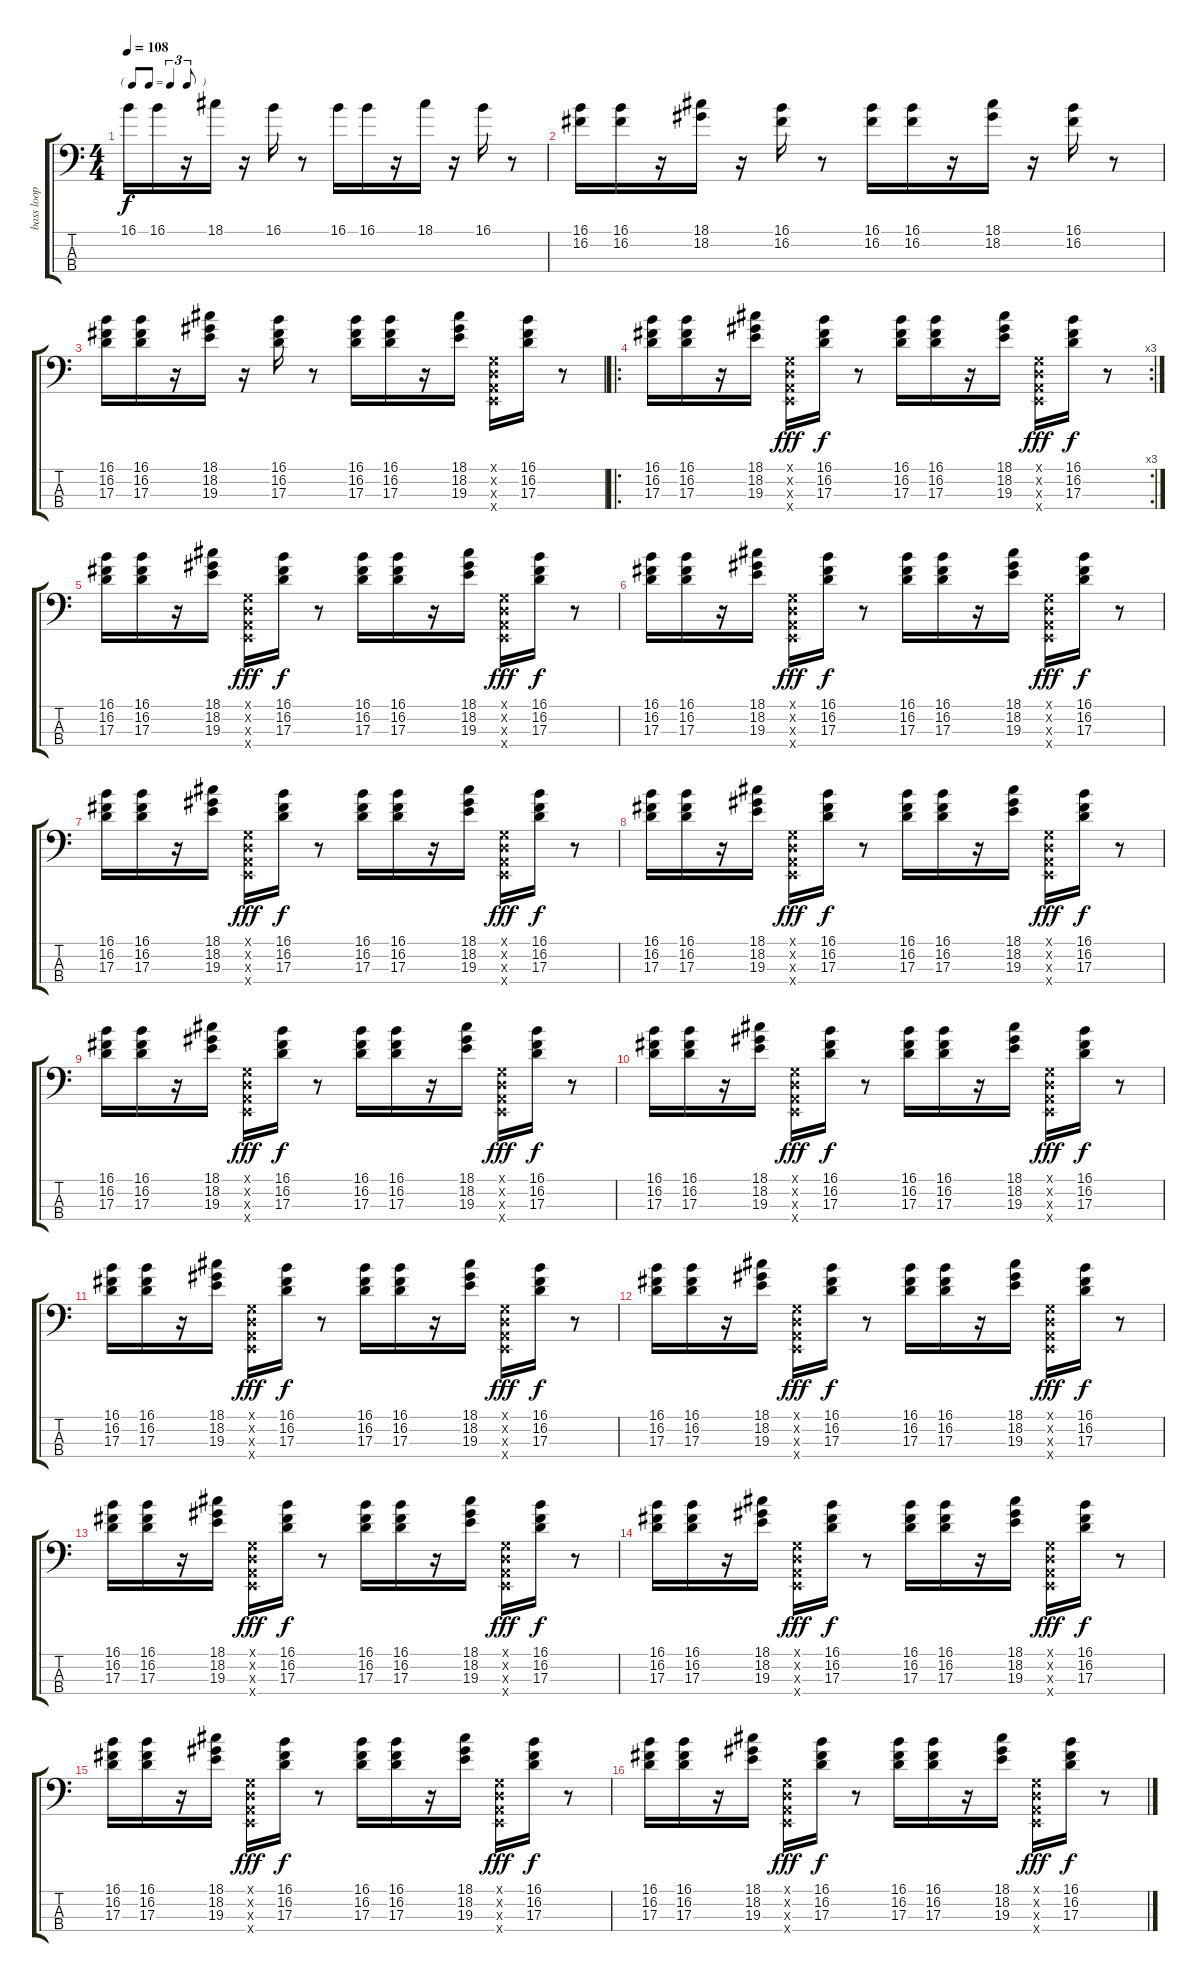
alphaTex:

\track ("bass loop" "bass loop") {instrument fretlessbass}
\staff {score tabs}
\tuning (G2 D2 A1 E1) {hide}
\ts (4 4)
\tf triplet8th
\tempo 108
\clef f4
\ks c
16.1.16{dy f} 16.1.16 r.16 18.1.16 r.16 16.1.16 r.8 16.1.16 16.1.16 r.16 18.1.16 r.16 16.1.16 r.8 |
(16.1 16.2).16 (16.1 16.2).16 r.16 (18.1 18.2).16 r.16 (16.1 16.2).16 r.8 (16.1 16.2).16 (16.1 16.2).16 r.16 (18.1 18.2).16 r.16 (16.1 16.2).16 r.8 |
(16.1 16.2 17.3).16 (16.1 16.2 17.3).16 r.16 (18.1 18.2 19.3).16 r.16 (16.1 16.2 17.3).16 r.8 (16.1 16.2 17.3).16 (16.1 16.2 17.3).16 r.16 (18.1 18.2 19.3).16 (0.1{x} 0.2{x} 0.3{x} 0.4{x}).16 (16.1 16.2 17.3).16 r.8 |
\ro
\rc 3
(16.1 16.2 17.3).16 (16.1 16.2 17.3).16 r.16 (18.1 18.2 19.3).16 (0.1{x} 0.2{x} 0.3{x} 0.4{x}).16{dy fff} (16.1 16.2 17.3).16{dy f} r.8 (16.1 16.2 17.3).16 (16.1 16.2 17.3).16 r.16 (18.1 18.2 19.3).16 (0.1{x} 0.2{x} 0.3{x} 0.4{x}).16{dy fff} (16.1 16.2 17.3).16{dy f} r.8 |
(16.1 16.2 17.3).16 (16.1 16.2 17.3).16 r.16 (18.1 18.2 19.3).16 (0.1{x} 0.2{x} 0.3{x} 0.4{x}).16{dy fff} (16.1 16.2 17.3).16{dy f} r.8 (16.1 16.2 17.3).16 (16.1 16.2 17.3).16 r.16 (18.1 18.2 19.3).16 (0.1{x} 0.2{x} 0.3{x} 0.4{x}).16{dy fff} (16.1 16.2 17.3).16{dy f} r.8 |
(16.1 16.2 17.3).16 (16.1 16.2 17.3).16 r.16 (18.1 18.2 19.3).16 (0.1{x} 0.2{x} 0.3{x} 0.4{x}).16{dy fff} (16.1 16.2 17.3).16{dy f} r.8 (16.1 16.2 17.3).16 (16.1 16.2 17.3).16 r.16 (18.1 18.2 19.3).16 (0.1{x} 0.2{x} 0.3{x} 0.4{x}).16{dy fff} (16.1 16.2 17.3).16{dy f} r.8 |
(16.1 16.2 17.3).16 (16.1 16.2 17.3).16 r.16 (18.1 18.2 19.3).16 (0.1{x} 0.2{x} 0.3{x} 0.4{x}).16{dy fff} (16.1 16.2 17.3).16{dy f} r.8 (16.1 16.2 17.3).16 (16.1 16.2 17.3).16 r.16 (18.1 18.2 19.3).16 (0.1{x} 0.2{x} 0.3{x} 0.4{x}).16{dy fff} (16.1 16.2 17.3).16{dy f} r.8 |
(16.1 16.2 17.3).16 (16.1 16.2 17.3).16 r.16 (18.1 18.2 19.3).16 (0.1{x} 0.2{x} 0.3{x} 0.4{x}).16{dy fff} (16.1 16.2 17.3).16{dy f} r.8 (16.1 16.2 17.3).16 (16.1 16.2 17.3).16 r.16 (18.1 18.2 19.3).16 (0.1{x} 0.2{x} 0.3{x} 0.4{x}).16{dy fff} (16.1 16.2 17.3).16{dy f} r.8 |
(16.1 16.2 17.3).16 (16.1 16.2 17.3).16 r.16 (18.1 18.2 19.3).16 (0.1{x} 0.2{x} 0.3{x} 0.4{x}).16{dy fff} (16.1 16.2 17.3).16{dy f} r.8 (16.1 16.2 17.3).16 (16.1 16.2 17.3).16 r.16 (18.1 18.2 19.3).16 (0.1{x} 0.2{x} 0.3{x} 0.4{x}).16{dy fff} (16.1 16.2 17.3).16{dy f} r.8 |
(16.1 16.2 17.3).16 (16.1 16.2 17.3).16 r.16 (18.1 18.2 19.3).16 (0.1{x} 0.2{x} 0.3{x} 0.4{x}).16{dy fff} (16.1 16.2 17.3).16{dy f} r.8 (16.1 16.2 17.3).16 (16.1 16.2 17.3).16 r.16 (18.1 18.2 19.3).16 (0.1{x} 0.2{x} 0.3{x} 0.4{x}).16{dy fff} (16.1 16.2 17.3).16{dy f} r.8 |
(16.1 16.2 17.3).16 (16.1 16.2 17.3).16 r.16 (18.1 18.2 19.3).16 (0.1{x} 0.2{x} 0.3{x} 0.4{x}).16{dy fff} (16.1 16.2 17.3).16{dy f} r.8 (16.1 16.2 17.3).16 (16.1 16.2 17.3).16 r.16 (18.1 18.2 19.3).16 (0.1{x} 0.2{x} 0.3{x} 0.4{x}).16{dy fff} (16.1 16.2 17.3).16{dy f} r.8 |
(16.1 16.2 17.3).16 (16.1 16.2 17.3).16 r.16 (18.1 18.2 19.3).16 (0.1{x} 0.2{x} 0.3{x} 0.4{x}).16{dy fff} (16.1 16.2 17.3).16{dy f} r.8 (16.1 16.2 17.3).16 (16.1 16.2 17.3).16 r.16 (18.1 18.2 19.3).16 (0.1{x} 0.2{x} 0.3{x} 0.4{x}).16{dy fff} (16.1 16.2 17.3).16{dy f} r.8 |
(16.1 16.2 17.3).16 (16.1 16.2 17.3).16 r.16 (18.1 18.2 19.3).16 (0.1{x} 0.2{x} 0.3{x} 0.4{x}).16{dy fff} (16.1 16.2 17.3).16{dy f} r.8 (16.1 16.2 17.3).16 (16.1 16.2 17.3).16 r.16 (18.1 18.2 19.3).16 (0.1{x} 0.2{x} 0.3{x} 0.4{x}).16{dy fff} (16.1 16.2 17.3).16{dy f} r.8 |
(16.1 16.2 17.3).16 (16.1 16.2 17.3).16 r.16 (18.1 18.2 19.3).16 (0.1{x} 0.2{x} 0.3{x} 0.4{x}).16{dy fff} (16.1 16.2 17.3).16{dy f} r.8 (16.1 16.2 17.3).16 (16.1 16.2 17.3).16 r.16 (18.1 18.2 19.3).16 (0.1{x} 0.2{x} 0.3{x} 0.4{x}).16{dy fff} (16.1 16.2 17.3).16{dy f} r.8 |
(16.1 16.2 17.3).16 (16.1 16.2 17.3).16 r.16 (18.1 18.2 19.3).16 (0.1{x} 0.2{x} 0.3{x} 0.4{x}).16{dy fff} (16.1 16.2 17.3).16{dy f} r.8 (16.1 16.2 17.3).16 (16.1 16.2 17.3).16 r.16 (18.1 18.2 19.3).16 (0.1{x} 0.2{x} 0.3{x} 0.4{x}).16{dy fff} (16.1 16.2 17.3).16{dy f} r.8 |
(16.1 16.2 17.3).16 (16.1 16.2 17.3).16 r.16 (18.1 18.2 19.3).16 (0.1{x} 0.2{x} 0.3{x} 0.4{x}).16{dy fff} (16.1 16.2 17.3).16{dy f} r.8 (16.1 16.2 17.3).16 (16.1 16.2 17.3).16 r.16 (18.1 18.2 19.3).16 (0.1{x} 0.2{x} 0.3{x} 0.4{x}).16{dy fff} (16.1 16.2 17.3).16{dy f} r.8
